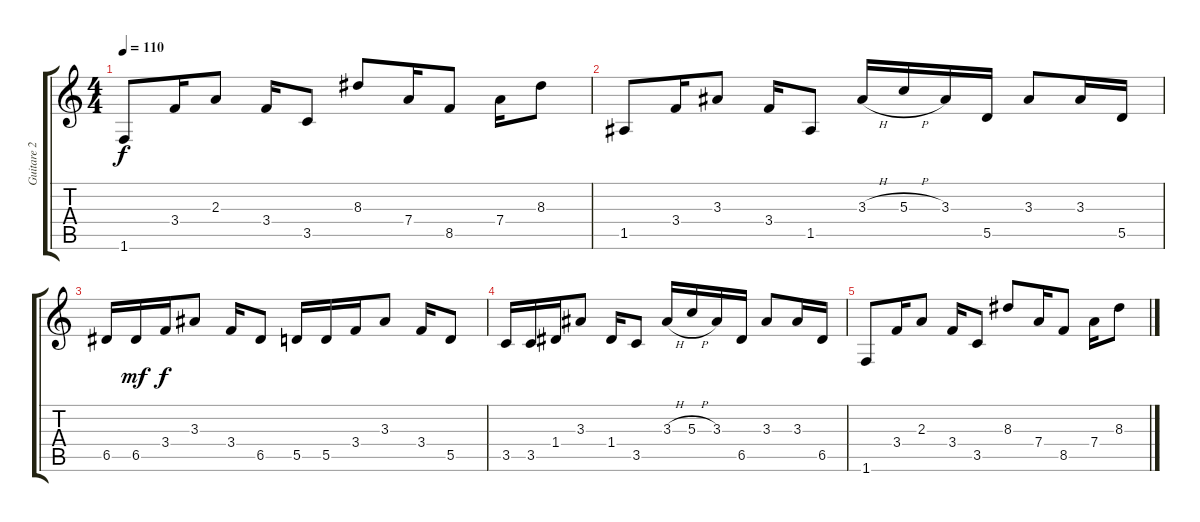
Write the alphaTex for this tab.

\track ("Guitare 2" "Guitare 2") {instrument electricguitarclean}
\staff {score tabs}
\tuning (E4 B3 G3 D3 A2 E2) {hide}
\ts (4 4)
\tempo 110
\clef g2
\ks c
1.6.8{dy f} 3.4.16 2.3.8 3.4.16 3.5.8 8.3.8 7.4.16 8.5.8 7.4.16 8.3.8 |
1.5.8 3.4.16 3.3.8 3.4.16 1.5.8 3.3{h}.16 5.3{h}.16 3.3.16 5.5.16 3.3.8 3.3.16 5.5.16 |
6.5.16 6.5.16{dy mf} 3.4.16{dy f} 3.3.8 3.4.16 6.5.8 5.5.16 5.5.16 3.4.16 3.3.8 3.4.16 5.5.8 |
3.5.16 3.5.16 1.4.16 3.3.8 1.4.16 3.5.8 3.3{h}.16 5.3{h}.16 3.3.16 6.5.16 3.3.8 3.3.16 6.5.16 |
1.6.8 3.4.16 2.3.8 3.4.16 3.5.8 8.3.8 7.4.16 8.5.8 7.4.16 8.3.8
